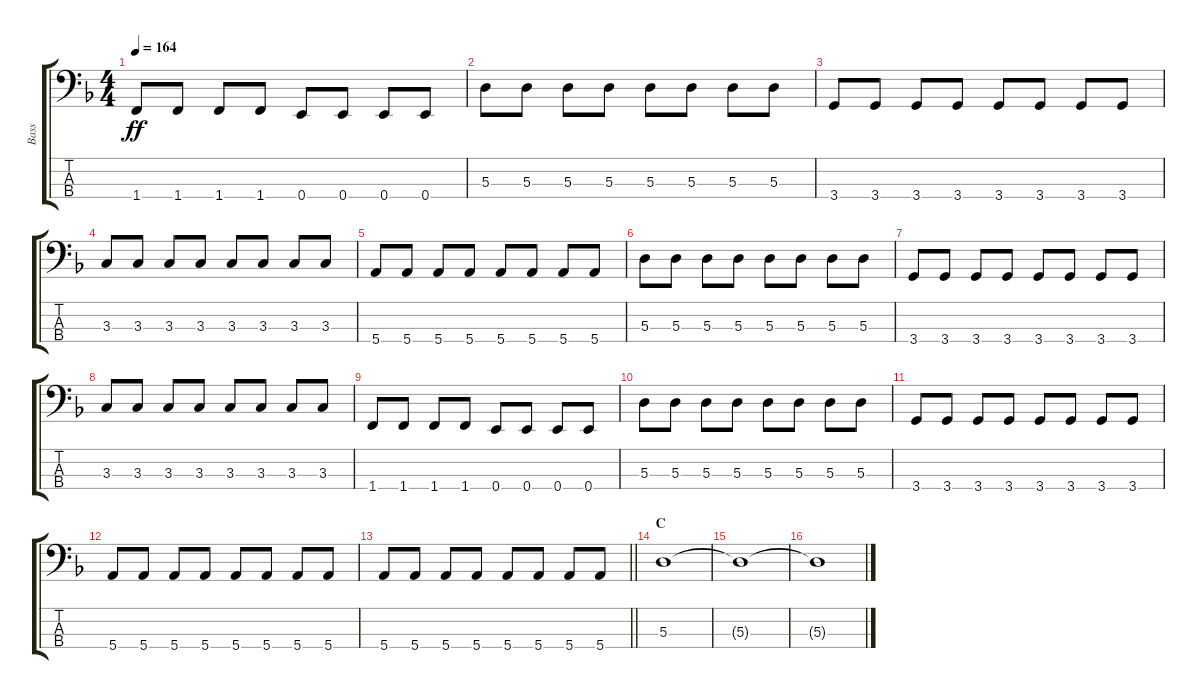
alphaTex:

\track ("Bass" "Bass") {instrument electricbasspick}
\staff {score tabs}
\tuning (G2 D2 A1 E1) {hide}
\ts (4 4)
\tempo 164
\clef f4
\ks f
1.4.8{dy ff} 1.4.8 1.4.8 1.4.8 0.4.8 0.4.8 0.4.8 0.4.8 |
5.3.8 5.3.8 5.3.8 5.3.8 5.3.8 5.3.8 5.3.8 5.3.8 |
3.4.8 3.4.8 3.4.8 3.4.8 3.4.8 3.4.8 3.4.8 3.4.8 |
3.3.8 3.3.8 3.3.8 3.3.8 3.3.8 3.3.8 3.3.8 3.3.8 |
5.4.8 5.4.8 5.4.8 5.4.8 5.4.8 5.4.8 5.4.8 5.4.8 |
5.3.8 5.3.8 5.3.8 5.3.8 5.3.8 5.3.8 5.3.8 5.3.8 |
3.4.8 3.4.8 3.4.8 3.4.8 3.4.8 3.4.8 3.4.8 3.4.8 |
3.3.8 3.3.8 3.3.8 3.3.8 3.3.8 3.3.8 3.3.8 3.3.8 |
1.4.8 1.4.8 1.4.8 1.4.8 0.4.8 0.4.8 0.4.8 0.4.8 |
5.3.8 5.3.8 5.3.8 5.3.8 5.3.8 5.3.8 5.3.8 5.3.8 |
3.4.8 3.4.8 3.4.8 3.4.8 3.4.8 3.4.8 3.4.8 3.4.8 |
5.4.8 5.4.8 5.4.8 5.4.8 5.4.8 5.4.8 5.4.8 5.4.8 |
\barLineRight lightlight
5.4.8 5.4.8 5.4.8 5.4.8 5.4.8 5.4.8 5.4.8 5.4.8 |
\section ("" "C")
5.3.1 |
5.3{t}.1 |
5.3{t}.1
